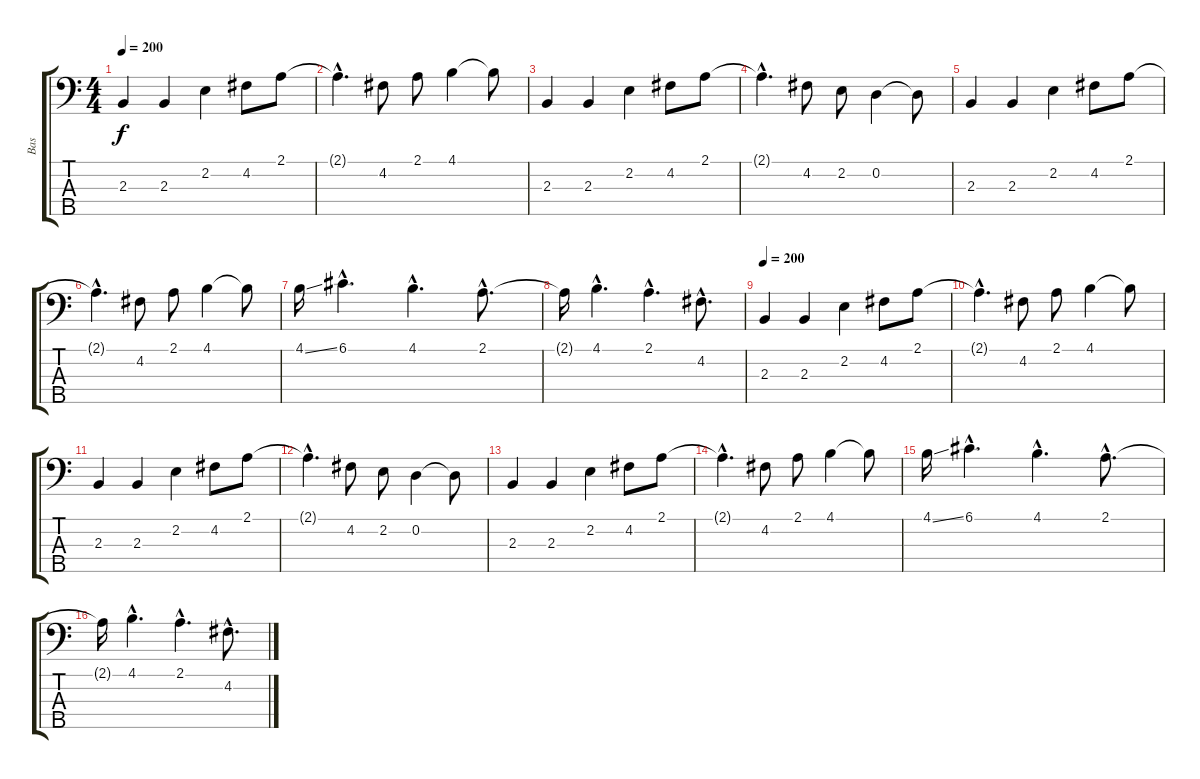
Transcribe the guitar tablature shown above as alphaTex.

\track ("Bas" "Bas") {instrument electricbasspick}
\staff {score tabs}
\tuning (G2 D2 A1 E1 B0) {hide}
\ts (4 4)
\tempo 200
\clef f4
\ks c
2.3.4{dy f} 2.3.4 2.2.4 4.2.8 2.1.8 |
2.1{hac t}.4{d} 4.2.8 2.1.8 4.1.4 4.1{t}.8 |
2.3.4 2.3.4 2.2.4 4.2.8 2.1.8 |
2.1{hac t}.4{d} 4.2.8 2.2.8 0.2.4 0.2{t}.8 |
2.3.4 2.3.4 2.2.4 4.2.8 2.1.8 |
2.1{hac t}.4{d} 4.2.8 2.1.8 4.1.4 4.1{t}.8 |
4.1{ss}.16 6.1{hac}.4{d} 4.1{hac}.4{d} 2.1{hac}.8{d} |
2.1{t}.16 4.1{hac}.4{d} 2.1{hac}.4{d} 4.2{hac}.8{d} |
\tempo 200
2.3.4 2.3.4 2.2.4 4.2.8 2.1.8 |
2.1{hac t}.4{d} 4.2.8 2.1.8 4.1.4 4.1{t}.8 |
2.3.4 2.3.4 2.2.4 4.2.8 2.1.8 |
2.1{hac t}.4{d} 4.2.8 2.2.8 0.2.4 0.2{t}.8 |
2.3.4 2.3.4 2.2.4 4.2.8 2.1.8 |
2.1{hac t}.4{d} 4.2.8 2.1.8 4.1.4 4.1{t}.8 |
4.1{ss}.16 6.1{hac}.4{d} 4.1{hac}.4{d} 2.1{hac}.8{d} |
2.1{t}.16 4.1{hac}.4{d} 2.1{hac}.4{d} 4.2{hac}.8{d}
